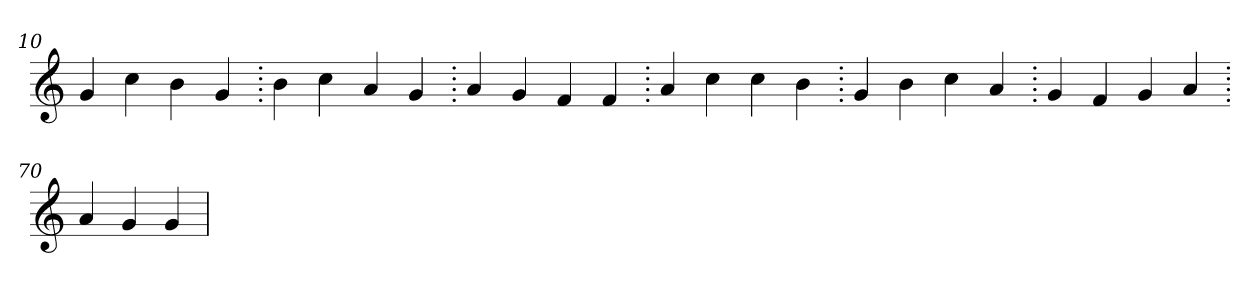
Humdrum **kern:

**kern
*part1
*staff1
*clefG2
=10.
4g
4cc
4b
4g
=20.
4b
4cc
4a
4g
=30.
4a
4g
4f
4f
=40.
4a
4cc
4cc
4b
=50.
4g
4b
4cc
4a
=60.
4g
4f
4g
4a
=70.
4a
4g
4g
=
*-
